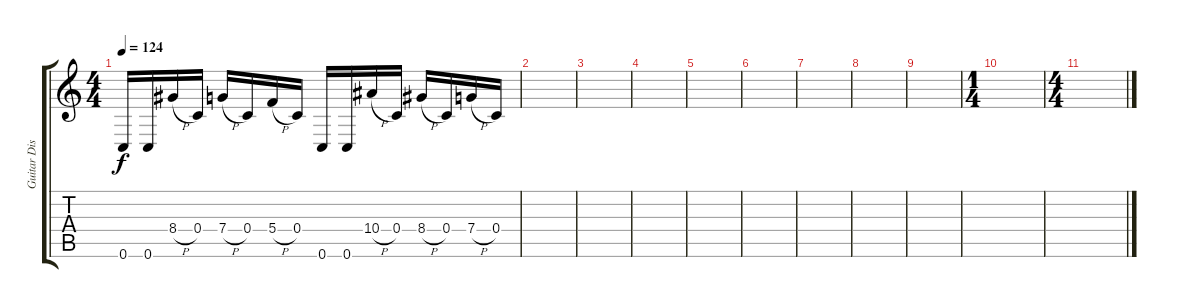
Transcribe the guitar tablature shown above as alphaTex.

\track ("Guitar Distortion 2" "Guitar Dis") {instrument distortionguitar}
\staff {score tabs}
\tuning (D4 A3 F3 C3 G2 C2) {hide}
\ts (4 4)
\tempo 124
\clef g2
\ks c
0.6.16{dy f} 0.6.16 8.4{h}.16 0.4.16 7.4{h}.16 0.4.16 5.4{h}.16 0.4.16 0.6.16 0.6.16 10.4{h}.16 0.4.16 8.4{h}.16 0.4.16 7.4{h}.16 0.4.16 |
|
|
|
|
|
|
|
|
\ts (1 4)
|
\ts (4 4)
